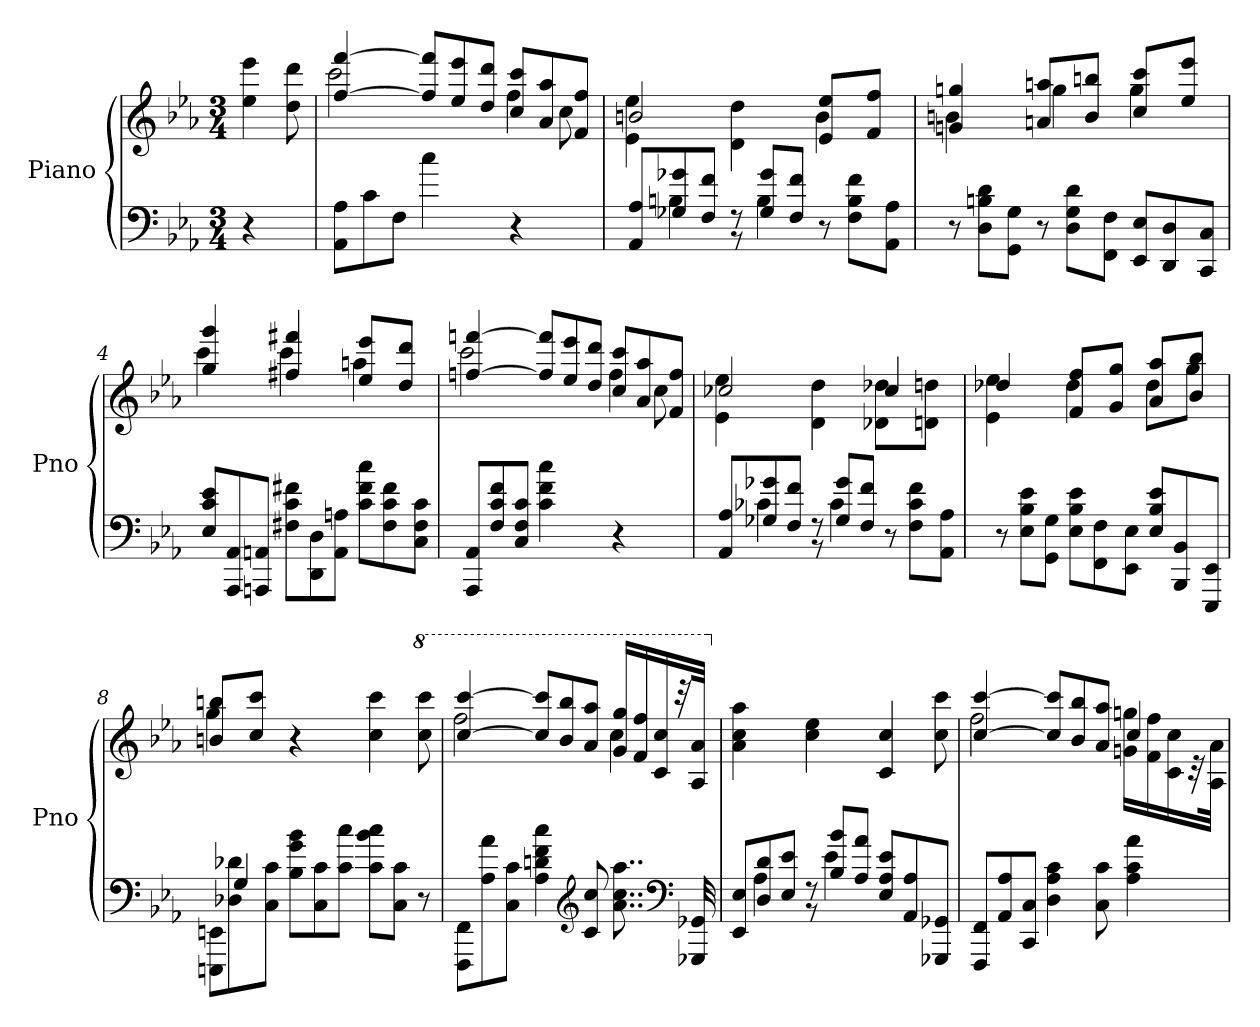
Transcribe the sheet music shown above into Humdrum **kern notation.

**kern	**kern
*part1	*part1
*staff2	*staff1
*I"Piano	*
*I'Pno	*
*clefF4	*clefG2
*k[b-e-a-]	*k[b-e-a-]
*c:	*c:
*M3/4	*M3/4
*	*Xtuplet
=	=
4r	6ee- 6eee-
.	12dd 12ddd
=1	=1
*Xtuplet	*
*	*^
12AA- 12A-L	[4ff [4fff	2ccc
12c	.	.
12FJ	.	.
4cc	12ff] 12fff]L	.
.	12ee- 12eee-	.
.	12dd 12dddJ	.
4r	12cc 12cccL	6ff
.	12a- 12aa-	.
.	12f 12ffJ	12cc
=2	=2	=2
*^	*	*
12AA- 12A-L	12ryy	2bn	4e- 4ee-
12G-X 12g-X	6Bn	.	.
12F 12fJ	.	.	.
12r	12r	.	4d 4dd
12G- 12g-L	6B	.	.
12F 12fJ	.	.	.
12r	4ryy	8e- 8ee-L	4b
12F 12B 12fL	.	.	.
.	.	8f 8ffJ	.
12AA- 12A-J	.	.	.
*v	*v	*	*
=3	=3	=3
12r	4gn 4ggn	4bn
12D 12Bn 12dL	.	.
12GG 12GJ	.	.
12r	8an 8aanL	4gg
12D 12G 12dL	.	.
.	8b 8bbnJ	.
12FF 12FJ	.	.
12EE- 12E-L	8cc 8cccL	4gg
12DD 12D	.	.
.	8ee- 8eee-J	.
12CC 12CJ	.	.
=4	=4	=4
12E- 12c 12e-L	4gg 4ggg	4ccc
12AAA- 12AA-	.	.
12AAAn 12AAnJ	.	.
12F#X 12c 12f#XL	4ff#X 4fff#X	4ccc
12DD 12D	.	.
12AA 12AnJ	.	.
12c 12f# 12ccL	8ee- 8eee-L	4aan
12F# 12c 12f#	.	.
.	8dd 8dddJ	.
12C 12F# 12cJ	.	.
=5	=5	=5
12AAA- 12AA-L	[4ffn [4fffn	2ccc
12F 12c 12f	.	.
12C 12F 12cJ	.	.
4c 4f 4cc	12ff] 12fff]L	.
.	12ee- 12eee-	.
.	12dd 12dddJ	.
4r	12cc 12cccL	6ff
.	12a- 12aa-	.
.	12f 12ffJ	12cc
=6	=6	=6
*^	*	*
12AA- 12A-L	12ryy	2cc-X	4e- 4ee-
12G-X 12g-X	6c-X	.	.
12F 12fJ	.	.	.
12r	12r	.	4d 4dd
12G- 12g-L	6c-	.	.
12F 12fJ	.	.	.
12r	4ryy	4cc-	8d-X 8dd-XL
12F 12c- 12fL	.	.	.
.	.	.	8dn 8ddnJ
12AA- 12A-J	.	.	.
*v	*v	*	*
=7	=7	=7
12r	4dd-X	4e- 4ee-
12E- 12B- 12e-L	.	.
12GG 12GJ	.	.
12E- 12B- 12e-L	8f 8ffL	4dd-
12FF 12F	.	.
.	8g 8ggJ	.
12EE- 12E-J	.	.
12E- 12B- 12e-L	8a- 8aa-L	8dd-L
12BBB- 12BB-	.	.
.	8b- 8bb-J	8ggJ
12EEE- 12EE-J	.	.
=8	=8	=8
*^	*	*
12ryy	12EEEn 12EEnL	8bn 8bbnL	4gg
6G	12D-X 12d-X	.	.
.	.	8cc 8cccJ	.
.	12C 12cJ	.	.
12B- 12g 12b-L	2ryy	4r	2ryy
12C 12c	.	.	.
12c 12ccJ	.	.	.
12c 12b- 12ccL	.	6cc 6ccc	.
12C 12cJ	.	.	.
*	*	*8va	*
12r	.	12ccc 12cccc	.
*v	*v	*	*
=9	=9	=9
12FFF\ 12FF\L	[4ccc [4cccc	2fff
12A- 12a-	.	.
12C 12cJ	.	.
6A- 6dn 6f 6cc	12ccc] 12cccc]L	.
.	12bb- 12bbb-	.
*clefG2	*	*
12c 12cc	12aa- 12aaa-J	.
8..a- 8..cc 8..aa-	16gg 16gggLL	4ccc
.	16ff 16fff	.
.	16cc 16ccc	.
.	32r	.
*clefF4	*	*
32GGG-X 32GG-X	32a- 32aa-JJk	.
*	*v	*v
=10	=10
*^	*
*	*	*X8va
12EE- 12E-L	12ryy	4a- 4cc 4aa-
12D 12d	6A-	.
12E- 12e-J	.	.
12r	12r	4cc 4ee-
12B- 12b-L	6e-	.
12A- 12a-J	.	.
12E- 12A- 12e-L	4ryy	6c 6cc
12AA- 12A-	.	.
12GGG-X 12GG-XJ	.	12cc 12ccc
*v	*v	*
=11	=11
*	*^
12FFF 12FFL	[4cc [4ccc	2ff
12AA- 12A-	.	.
12CC 12CJ	.	.
6D 6A- 6c	12cc] 12ccc]L	.
.	12b- 12bb-	.
12C 12c	12a- 12aa-J	.
4A- 4c 4a-	4cc	16gn 16ggnLL
.	.	16f 16ff
.	.	16c 16cc
.	.	32r
.	.	32A- 32a-JJk
*	*v	*v
=	=
*-	*-
